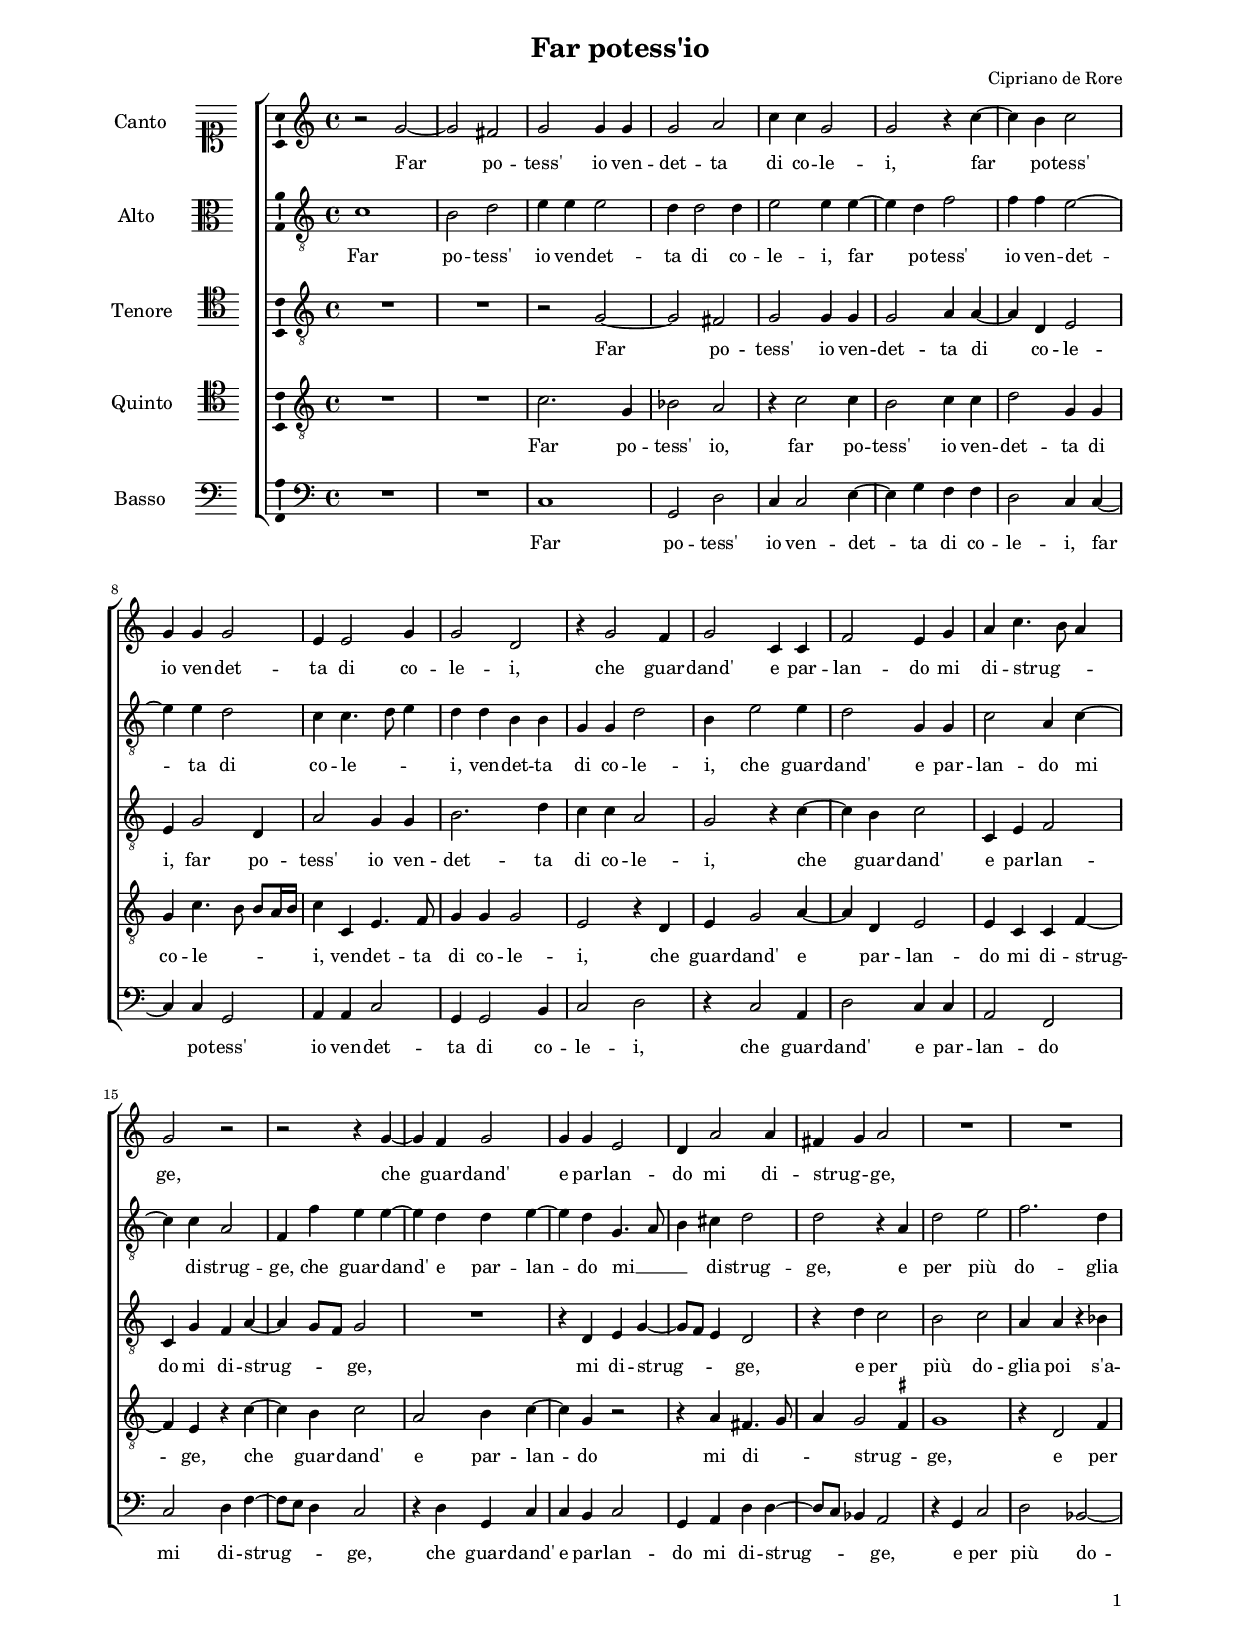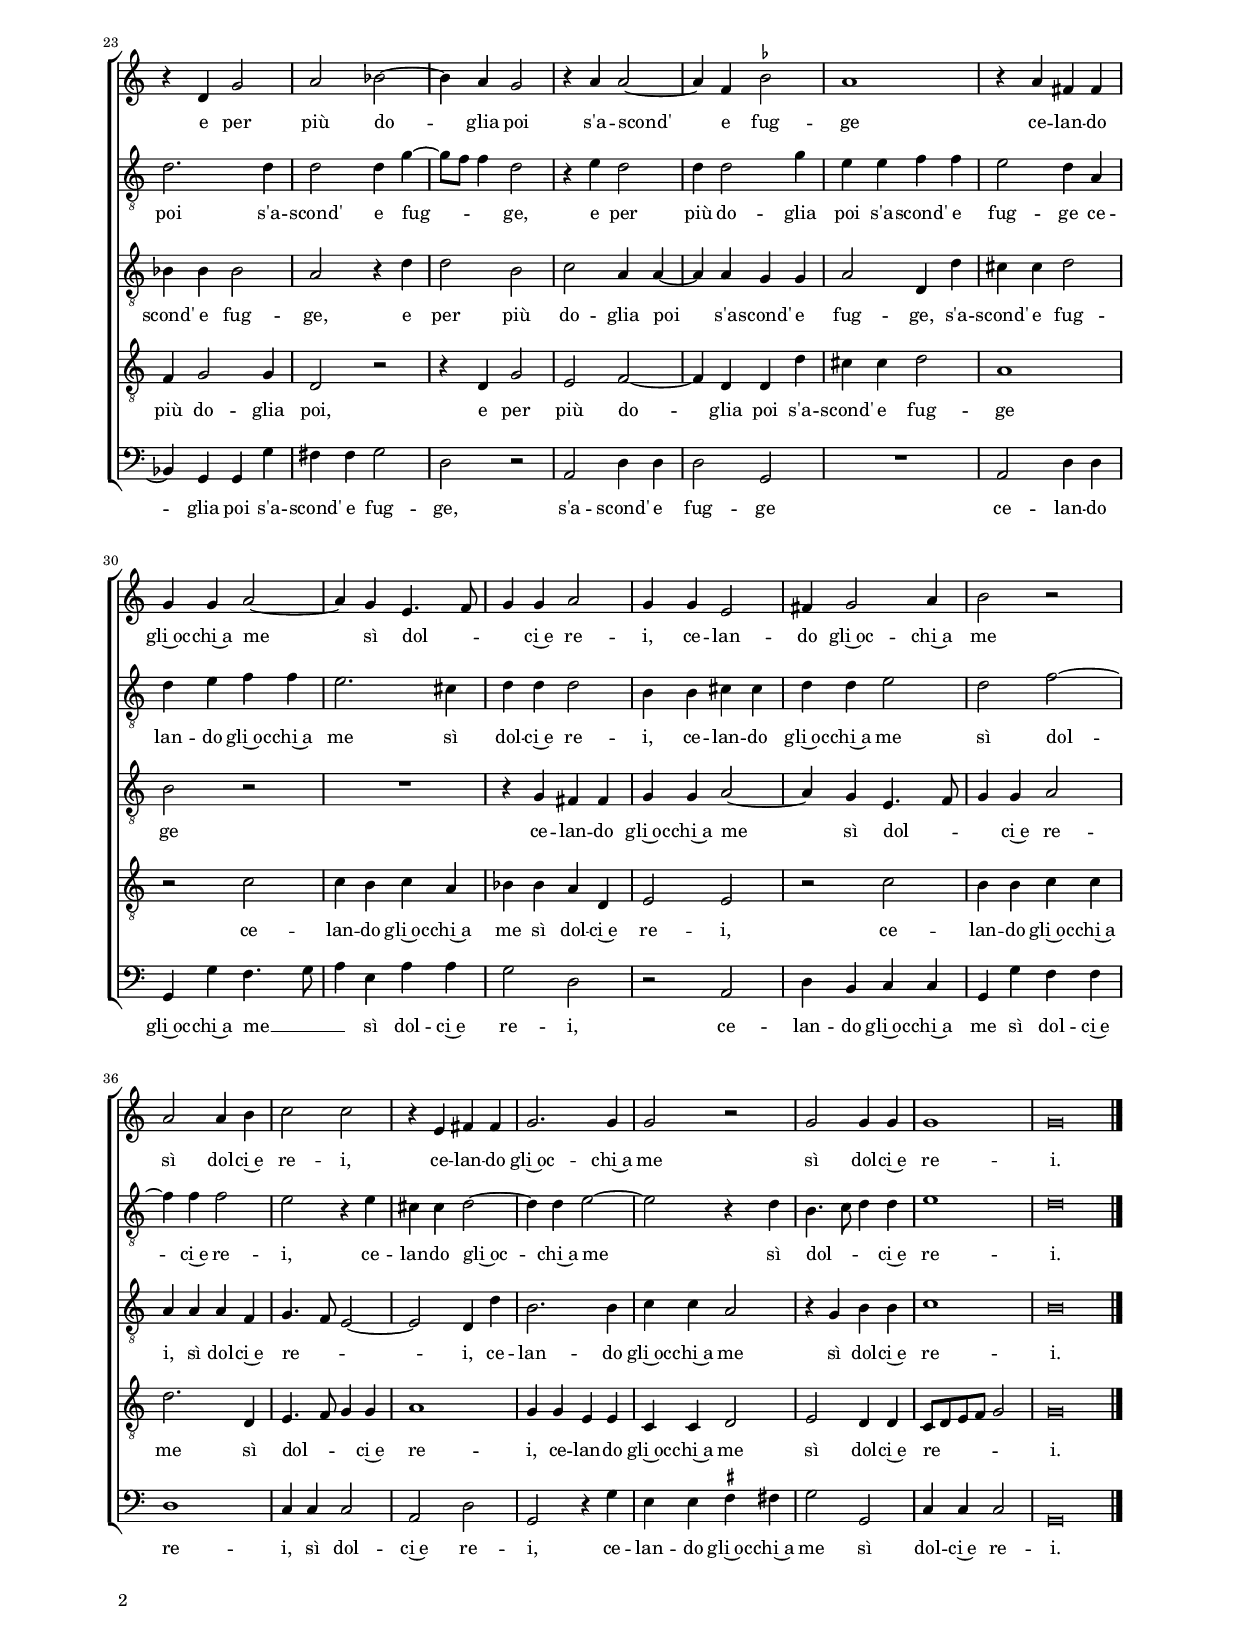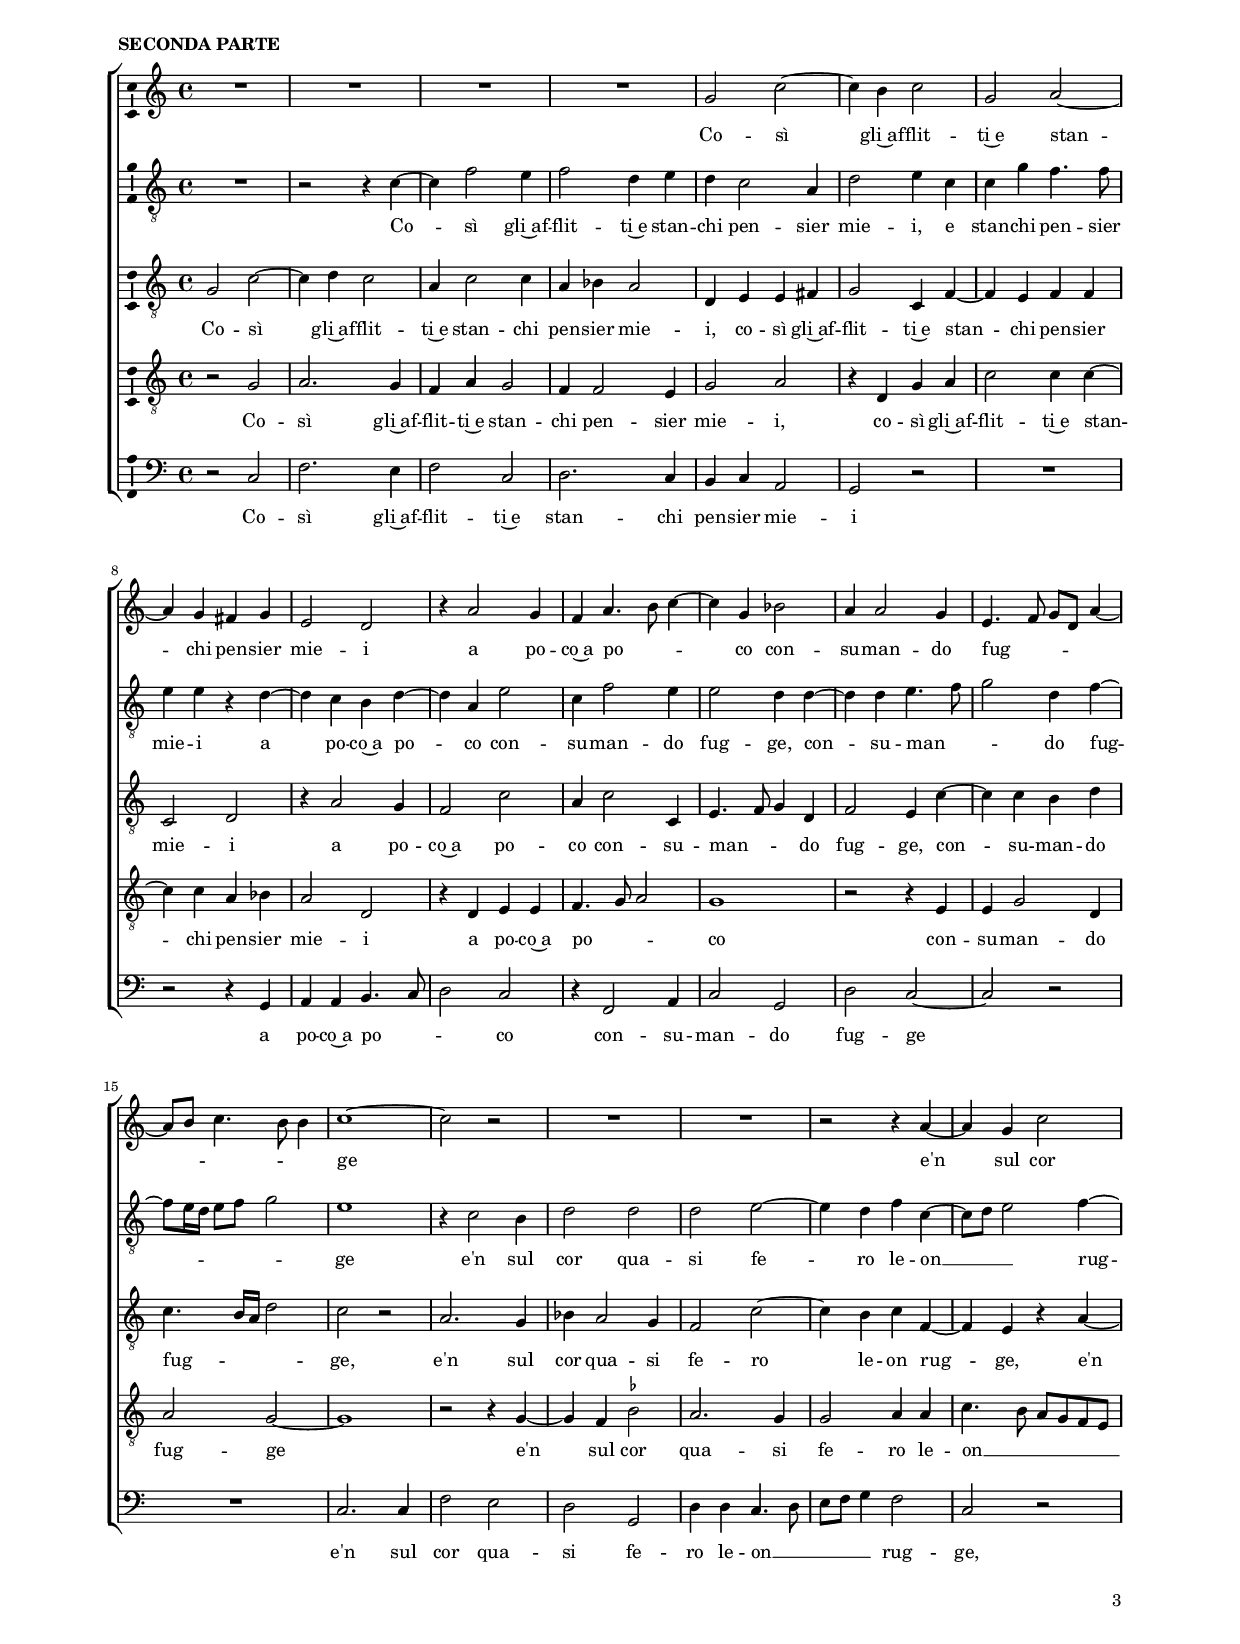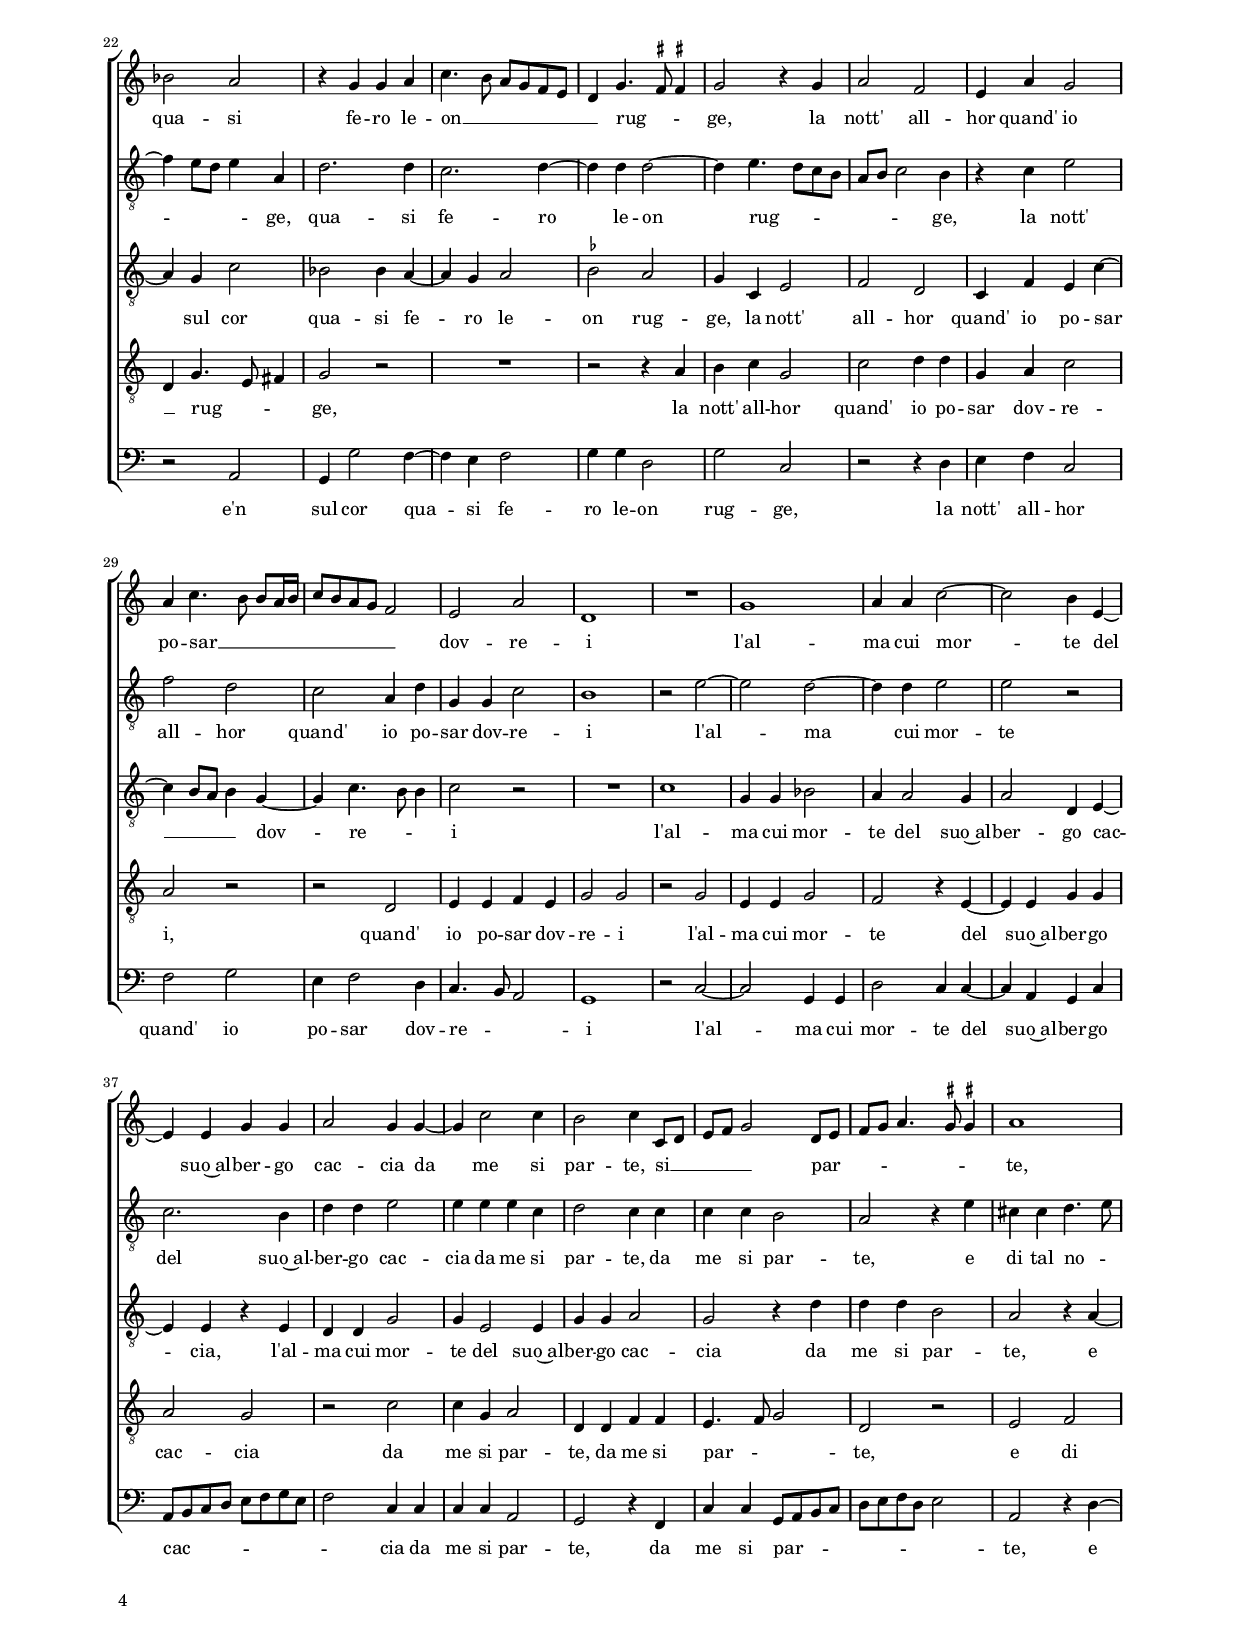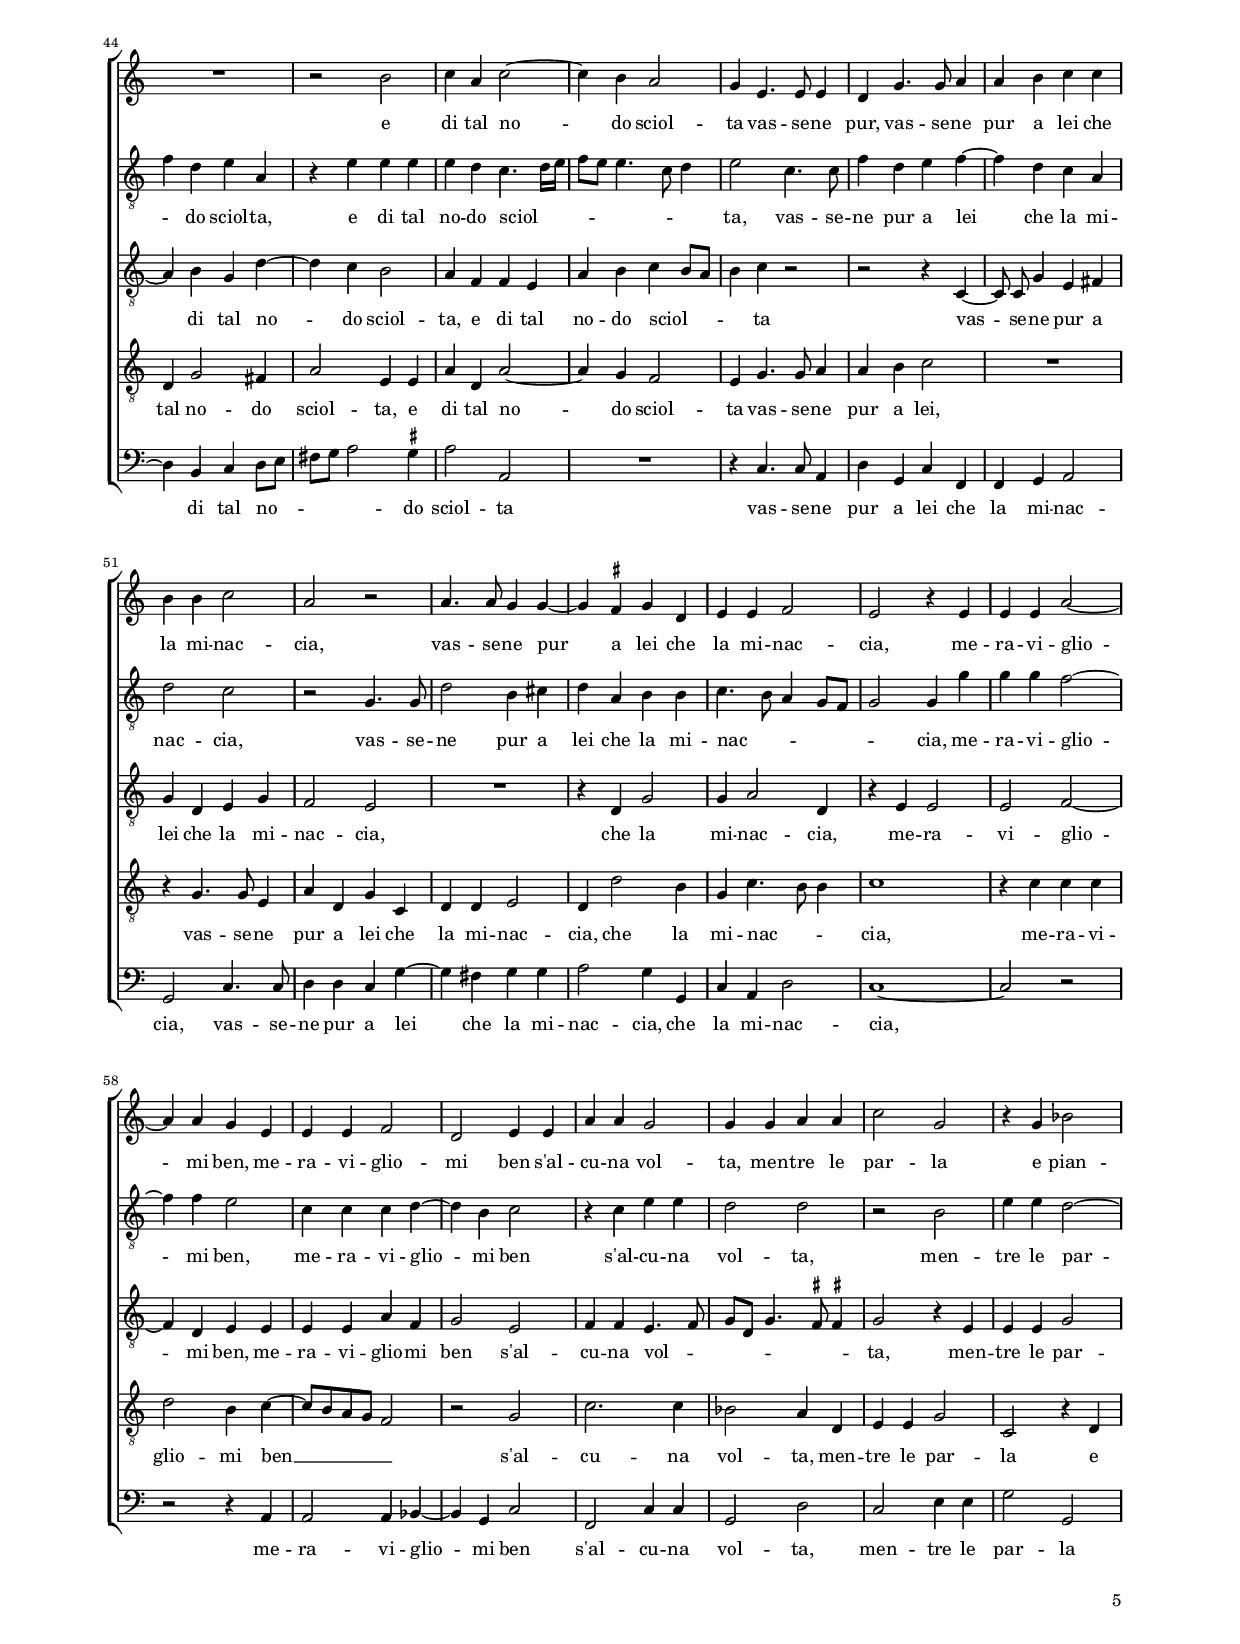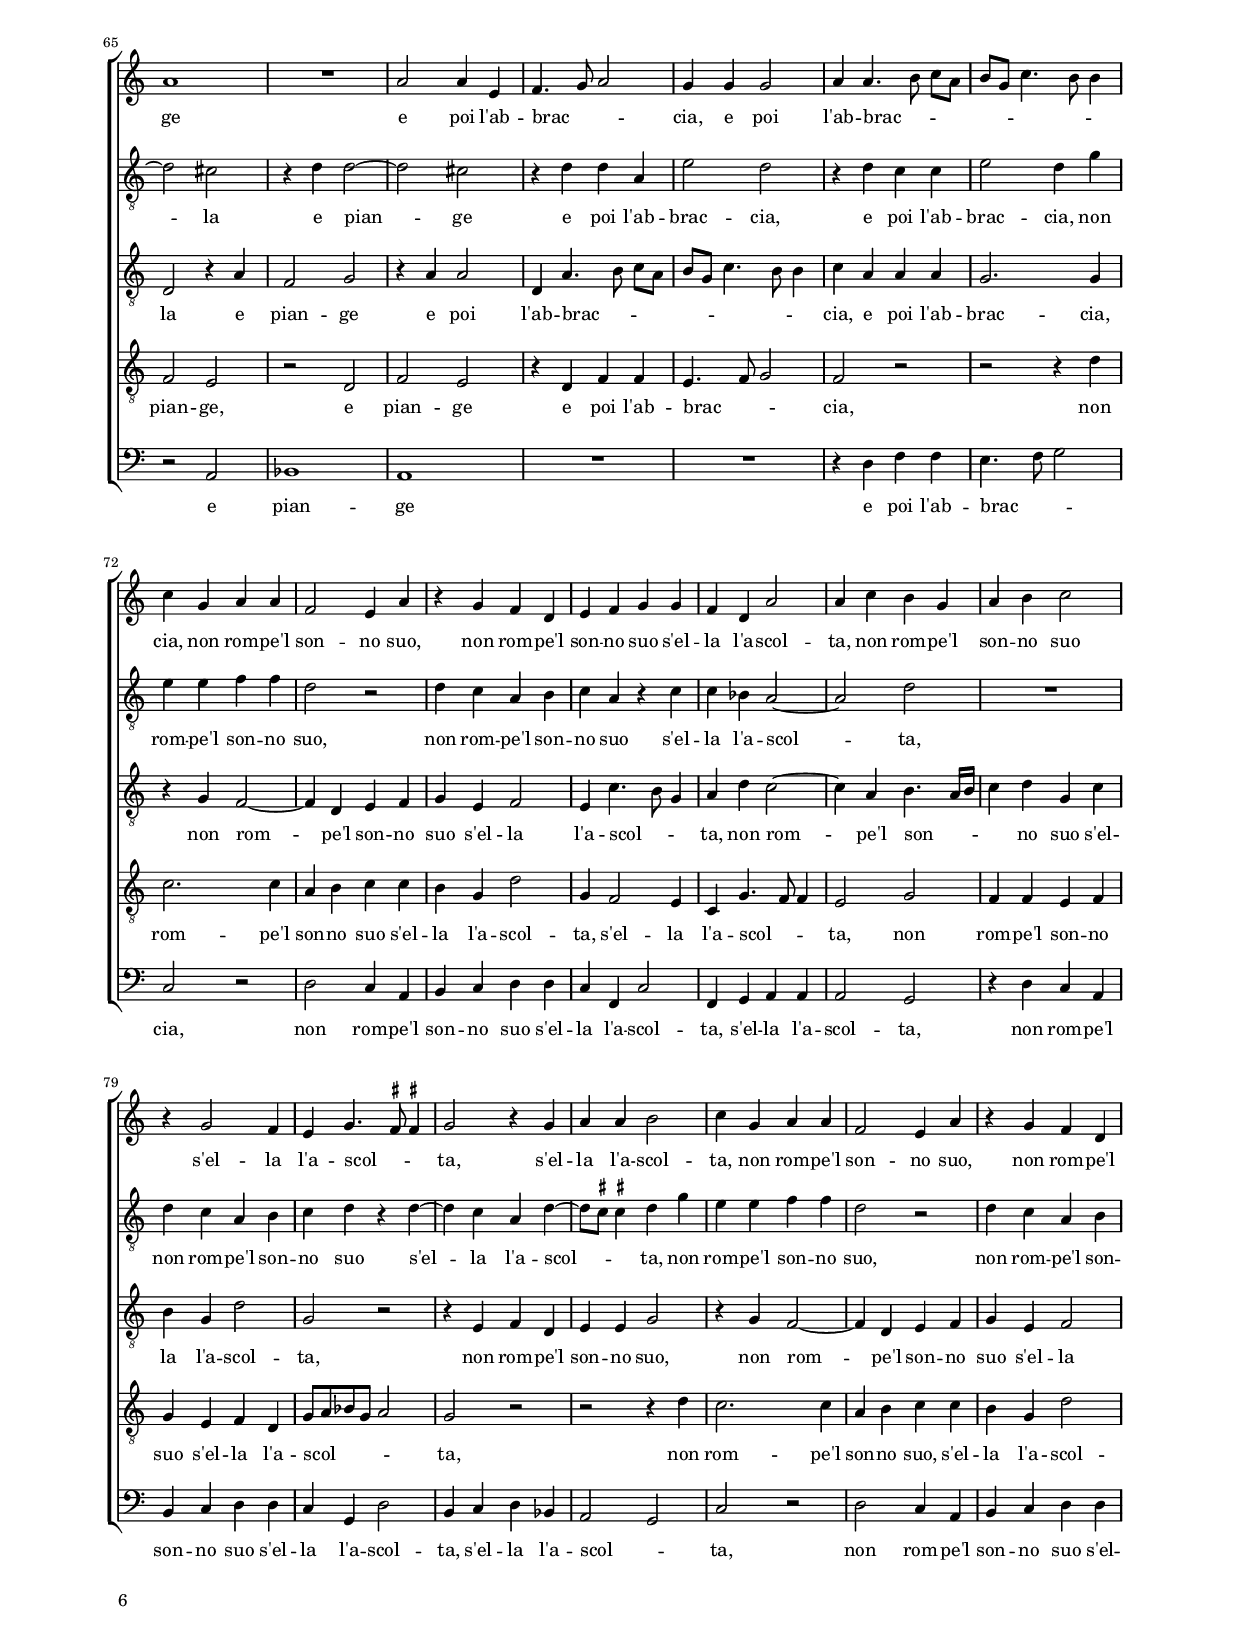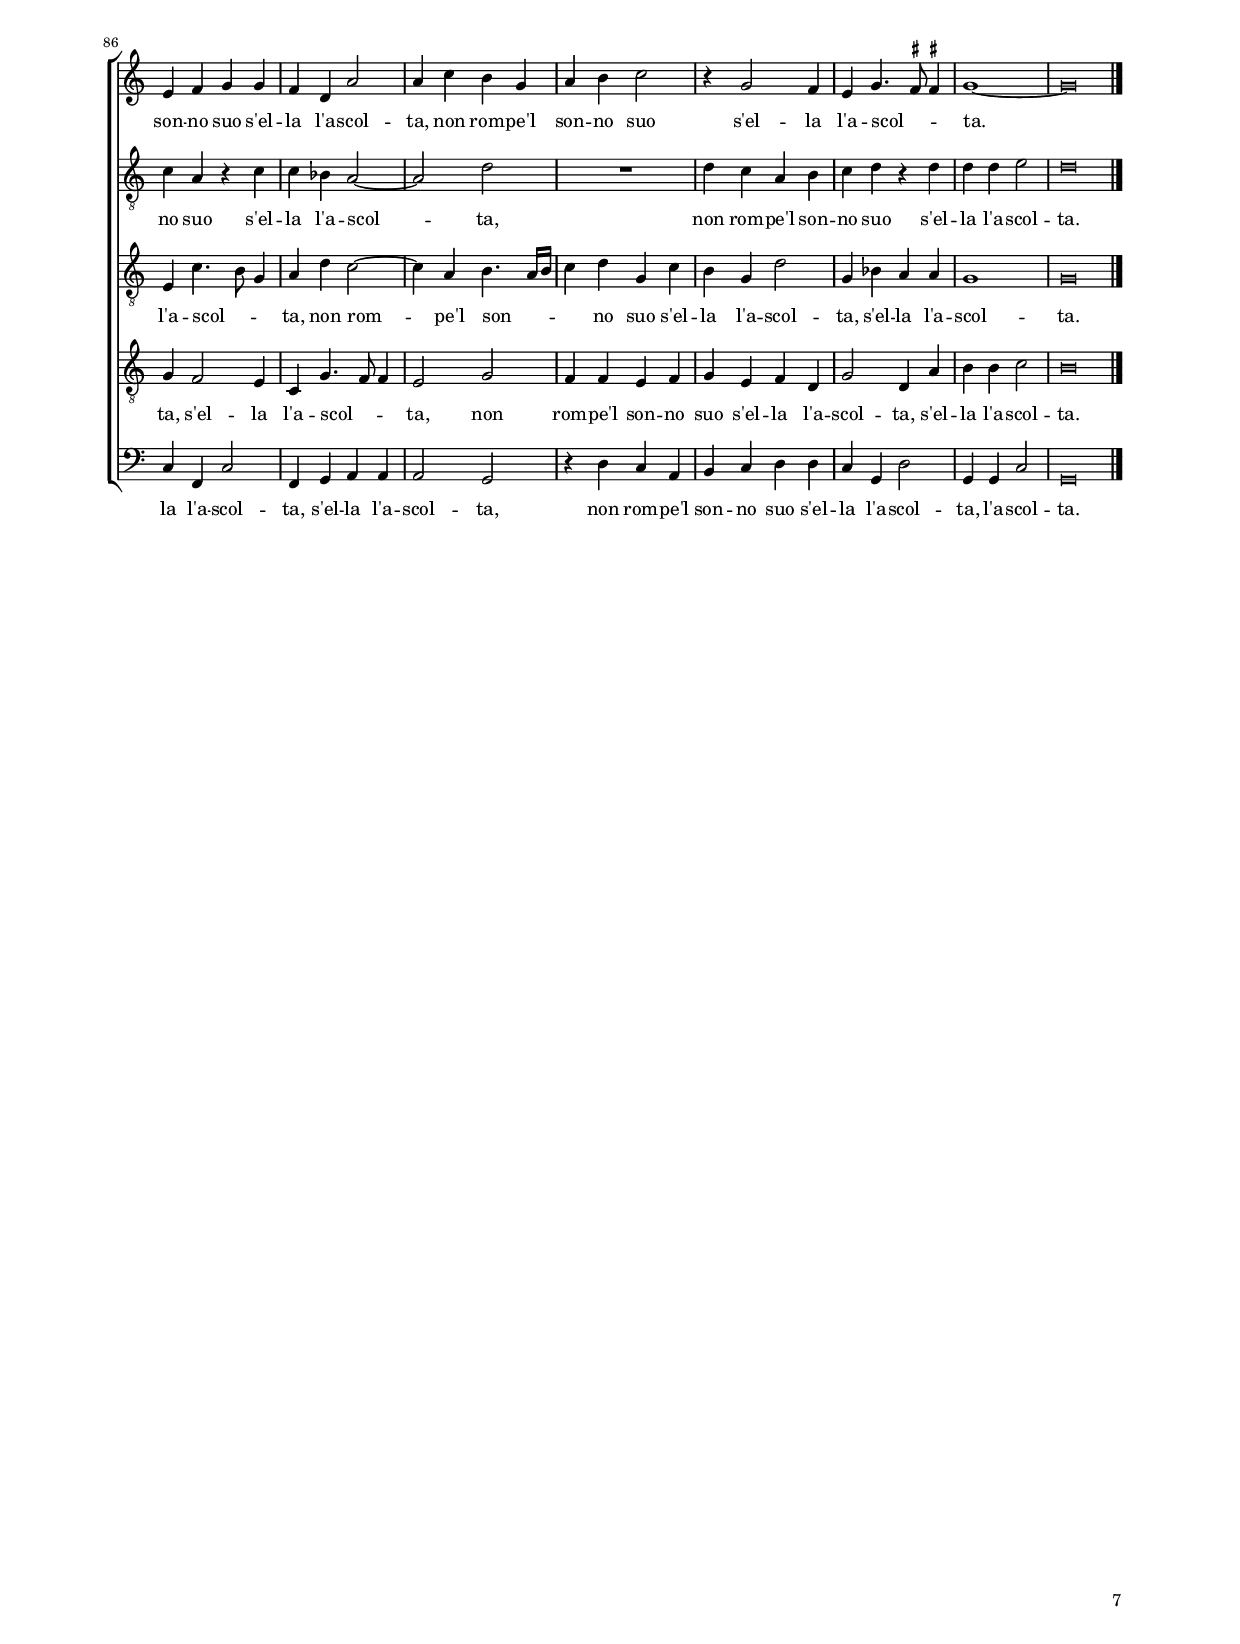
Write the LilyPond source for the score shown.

\header
{
  title="Far potess'io"
  composer="Cipriano de Rore"
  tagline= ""
}

\version "2.20.0"
\language deutsch
#(set-global-staff-size 15)
% #(set-default-paper-size "letter")
#(ly:set-option 'point-and-click #f)

	
	ficta = { \once \set suggestAccidentals = ##t }
	
	forget = #(define-music-function (music) (ly:music?) #{
		\accidentalStyle forget
		$music
		\accidentalStyle default
		#})
	

\paper
	{
	top-margin = 1.8 \cm
	bottom-margin = 1.2 \cm
	left-margin = 2 \cm
	right-margin = 2 \cm
	ragged-bottom = ##f
	ragged-last-bottom = ##t
	print-page-number = ##f
	score-system-spacing = #'((basic-distance . 16) (minimum-distance . 14) (padding . 5) (strechability . 150))
	system-system-spacing = #'((basic-distance . 16) (minimum-distance . 14) (padding . 5) (strechability . 150))
    oddFooterMarkup=\markup   \fill-line { "" \fromproperty #'page:page-number-string }
    evenFooterMarkup=\markup  \fill-line { \fromproperty #'page:page-number-string "" }
    last-bottom-spacing = #'((basic-distance . 12) (minimum-distance . 7) (padding . 4))
%	systems-per-page = 3
%	page-count = 6
%	min-systems-per-page = 3
	}

global = {
    % \set Staff.autoBeaming = ##f
	\key c \major
	\time 4/4
    \set Score.tempoHideNote = ##t
    \tempo 4 = 100
    \skip 1*42
    \set Score.measureLength = #(ly:make-moment 2/1)
    \skip 1*2 \bar "|."
	}
	

incipitcantus = \markup { \score {
	{
	\set Staff.instrumentName = \markup { \fontsize #1 "Canto" }
	\key c \major
	\clef soprano
	s4 \bar ""
	}
	\layout  {
	raggedright = ##t
	indent = 1.8 \cm
	line-width = 2.5 \cm
	\context { \Staff \remove Time_signature_engraver }
	\override Staff.Clef.Y-extent = #'(0 . 0)
	}} \hspace #1 }
      
      
incipitaltus = \markup { \score {
	{
	\set Staff.instrumentName = \markup { \fontsize #1 "Alto" }
	\key c \major
	\clef alto
	s4 \bar ""
	}
	\layout  {
	raggedright = ##t
	indent = 1.8 \cm
	line-width = 2.5 \cm
	\context { \Staff \remove Time_signature_engraver }
	\override Staff.Clef.Y-extent = #'(0 . 0)
	}} \hspace #1 }


incipittenor = \markup { \score {
	{
	\set Staff.instrumentName = \markup { \fontsize #1 "Tenore" }
	\key c \major
	\clef tenor
	s4 \bar ""
	}
	\layout  {
	raggedright = ##t
	indent = 1.8 \cm
	line-width = 2.5 \cm
	\context { \Staff \remove Time_signature_engraver }
	\override Staff.Clef.Y-extent = #'(0 . 0)
	}} \hspace #1 }
      
      
incipitquintus = \markup { \score {
	{
	\set Staff.instrumentName = \markup { \fontsize #1 "Quinto" }
	\key c \major
	\clef tenor
	s4 \bar ""
	}
	\layout  {
	raggedright = ##t
	indent = 1.8 \cm
	line-width = 2.5 \cm
	\context { \Staff \remove Time_signature_engraver }
	\override Staff.Clef.Y-extent = #'(0 . 0)
	}} \hspace #1 }
      
      
incipitbassus = \markup { \score {
	{
	\set Staff.instrumentName = \markup { \fontsize #1 "Basso" }
	\key c \major
	\clef bass
	s4 \bar ""
	}
	\layout  {
	raggedright = ##t
	indent = 1.8 \cm
	line-width = 2.5 \cm
	\context { \Staff \remove Time_signature_engraver }
	\override Staff.Clef.Y-extent = #'(0 . 0)
	}} \hspace #1 }


cantus =  \relative c''
	{
	r2 g~
	g2 fis
	g2 g4 g
	g2 a
%5
	c4 c g2 |
	g2 r4 c~
	c4 h c2
	g4 g g2
	e4 e2 g4
%10
	g2 d |
	r4 g2 f4
	g2 c,4 c
	f2 e4 g
	a4 c4. h8 a4
%15
	g2 r |
	r2 r4 g~
	g4 f g2
	g4 g e2
	d4 a'2 a4
%20
	fis4 g a2 |
	R1
	R1
	r4 d, g2
	a2 b~
%25
	b4 a g2 |
	r4 a a2~
	a4 f \ficta b2
	a1
	r4 a fis fis
%30
	g4 g a2~ |
	a4 g e4. f8
	g4 g a2
	g4 g e2
	fis4 g2 a4
%35
	h2 r |
	a2 a4 h
	c2 c
	r4 e, fis fis
	g2. g4
%40
	g2 r |
	g2 g4 g
	g1
	g\breve |
	}


altus =  \relative c'
    {
	c1
	h2 d
	e4 e e2
	d4 d2 d4
%5
	e2 e4 e~ |
	e4 d f2
	f4 f e2~
	e4 e d2
	c4 c4. d8 e4
%10
	d4 d h h |
	g4 g d'2
	h4 e2 e4
	d2 g,4 g
	c2 a4 c~
%15
	c4 c a2 |
	f4 f' e e~
	e4 d d e~
	e4 d g,4. a8
	h4 cis d2
%20
	d2 r4 a |
	d2 e
	f2. d4
	d2. d4
	d2 d4 g~
%25
	g8 f f4 d2 |
	r4 e d2
	d4 d2 g4
	e4 e f f
	e2 d4 a
%30
    d4 e f f |	
	e2. cis4
	d4 d d2
	h4 h cis cis
	d4 d e2
%35
	d2 f~ |
	f4 f f2
	e2 r4 e
	cis4 cis d2~
	d4 d e2~
%40
	e2 r4 d |
	h4. c8 d4 d
	e1
	d\breve |
	}


tenor =  \relative c'
	{
	R1
	R1
	r2 g~
	g2 fis
%5
	g2 g4 g |
	g2 a4 a~
	a4 d, e2
	e4 g2 d4
	a'2 g4 g
%10
	h2. d4 |
	c4 c a2
	g2 r4 c~
	c4 h c2
	c,4 e f2
%15
	c4 g' f a~ |
	a4 g8 f g2
	R1
	r4 d e g~
	g8 f e4 d2
%20
	r4 d' c2 |
	h2 c
	a4 a r b
	b4 b b2
	a2 r4 d
%25
	d2 h |
	c2 a4 a~
	a4 a g g
	a2 d,4 d'
	cis4 cis d2
%30
	h2 r |
	R1
	r4 g fis fis
	g4 g a2~
	a4 g e4. f8
%35
	g4 g a2 |
	a4 a a f
	g4. f8 e2~
	e2 d4 d'
	h2. h4
%40
	c4 c a2 |
	r4 g h h
	c1
	h\breve |
	}


quintus  =  \relative c'
	{
	R1
	R1
	c2. g4
	b2 a
%5
	r4 c2 c4 |
	h2 c4 c
	d2 g,4 g
	g4 c4. h8 h[ a16 h]
	c4 c, e4. f8
%10
	g4 g g2 |
	e2 r4 d
	e4 g2 a4~
	a4 d, e2
	e4 c c f~
%15
	f4 e r c'~ |
	c4 h c2
	a2 h4 c~
	c4 g r2
	r4 a fis4. g8
%20
	a4 g2 \ficta fis4 |
	g1
	r4 d2 f4
	f4 g2 g4
	d2 r
%25
	r4 d g2 |
	e2 f~
	f4 d d d'
	cis4 cis d2
	a1
%30
	r2 c |
	c4 h c a
	b4 b a d,
	e2 e
	r2 c'
%35
	h4 h c c |
	d2. d,4
	e4. f8 g4 g
	a1
	g4 g e e
%40
	c4 c d2 |
	e2 d4 d
	c8 d e f g2
	g\breve |
	}


bassus  =  \relative c
	{
	R1
	R1
	c1
	g2 d'
%5
	c4 c2 e4~ |
	e4 g f f
	d2 c4 c~
	c4 c g2
	a4 a c2
%10
	g4 g2 h4 |
	c2 d
	r4 c2 a4
	d2 c4 c
	a2 f
%15
	c'2 d4 f~ |
	f8 e d4 c2
	r4 d g, c
	c4 h c2
	g4 a d d~
%20
	d8 c b4 a2 |
	r4 g c2
	d2 b~
	b4 g g g'
	fis4 fis g2
%25
	d2 r |
	a2 d4 d
	d2 g,
	R1
	a2 d4 d
%30
	g,4 g' f4. g8 |
	a4 e a a
	g2 d
	r2 a
	d4 h c c
%35
	g4 g' f f |
	d1
	c4 c c2
	a2 d
	g,2 r4 g'
%40
	e4 4 \ficta fis fis! |
	g2 g,
	c4 c c2
	g\breve |
	}


lyricscantus = \lyricmode {
	Far po -- tess' io ven -- det -- ta di co -- le -- i,
    far po -- tess' io ven -- det -- ta di co -- le -- i,
    che guar -- dand' e par -- lan -- do mi di -- strug -- _ _ ge,
    che guar -- dand' e par -- lan -- do mi di -- strug -- _ ge,
    e per più do -- glia poi s'a -- scond' e fug -- ge
    ce -- lan -- do gli~oc -- chi~a me sì dol -- _ _ ci~e re -- i,
    ce -- lan -- do gli~oc -- chi~a me sì dol -- ci~e re -- i,
    ce -- lan -- do gli~oc -- chi~a me sì dol -- ci~e re -- i.
	}


lyricsaltus = \lyricmode {
	Far po -- tess' io ven -- det -- ta di co -- le -- i,
    far po -- tess' io ven -- det -- ta di co -- le -- _ _ i,
    ven -- det -- ta di co -- le -- i,
    che guar -- dand' e par -- lan -- do mi di -- strug -- ge,
    che guar -- dand' e par -- lan -- do mi __ _ _ di -- strug -- ge,
    e per più do -- glia poi s'a -- scond' e fug -- _ _ ge,
    e per più do -- glia poi s'a -- scond' e fug -- ge
    ce -- lan -- do gli~oc -- chi~a me sì dol -- ci~e re -- i,
    ce -- lan -- do gli~oc -- chi~a me sì dol -- ci~e re -- i,
    ce -- lan -- do gli~oc -- chi~a me sì dol -- _ _ ci~e re -- i.
	}


lyricstenor = \lyricmode {
	Far po -- tess' io ven -- det -- ta di co -- le -- i,
    far po -- tess' io ven -- det -- ta di co -- le -- i,
    che guar -- dand' e par -- lan -- do mi di -- strug -- _ _ ge,
    mi di -- strug -- _ _ ge,
    e per più do -- glia poi s'a -- scond' e fug -- ge,
    e per più do -- glia poi s'a -- scond' e fug -- ge,
    s'a -- scond' e fug -- ge
    ce -- lan -- do gli~oc -- chi~a me sì dol -- _ _ ci~e re -- i,
    sì dol -- ci~e re -- _ _ i,
    ce -- lan -- do gli~oc -- chi~a me sì dol -- ci~e re -- i.
	}


lyricsquintus = \lyricmode {
	Far po -- tess' io,
    far po -- tess' io ven -- det -- ta di co -- le -- _ _ _ _ i,
    ven -- det -- ta di co -- le -- i,
    che guar -- dand' e par -- lan -- do mi di -- strug -- ge,
    che guar -- dand' e par -- lan -- do mi di -- _ _ strug -- _ ge,
    e per più do -- glia poi,
    e per più do -- glia poi s'a -- scond' e fug -- ge
    ce -- lan -- do gli~oc -- chi~a me sì dol -- ci~e re -- i,
    ce -- lan -- do gli~oc -- chi~a me sì dol -- _ _ ci~e re -- i,
    ce -- lan -- do gli~oc -- chi~a me sì dol -- ci~e re -- _ _ _ _ i.
	}


lyricsbassus = \lyricmode {
	Far po -- tess' io ven -- det -- ta di co -- le -- i,
    far po -- tess' io ven -- det -- ta di co -- le -- i,
    che guar -- dand' e par -- lan -- do mi di -- strug -- _ _ ge,
    che guar -- dand' e par -- lan -- do mi di -- strug -- _ _ ge,
    e per più do -- glia poi s'a -- scond' e fug -- ge,
    s'a -- scond' e fug -- ge
    ce -- lan -- do gli~oc -- chi~a me __ _ _ sì dol -- ci~e re -- i,
    ce -- lan -- do gli~oc -- chi~a me sì dol -- ci~e re -- i,
    sì dol -- ci~e re -- i,
    ce -- lan -- do gli~oc -- chi~a me sì dol -- ci~e re -- i.
	}


\score
{  
	% \transpose {
	\new ChoirStaff \with { \override StaffGrouper.staff-staff-spacing.basic-distance = #12 }
	<<

	\new Staff << \global
	\new Voice="v1" {
		\set Staff.instrumentName=\incipitcantus
		\set Staff.midiInstrument = "reed organ"
		\clef violin
		\cantus }
	\new Lyrics \lyricsto "v1" {\lyricscantus }
	>>


	\new Staff << \global
	\new Voice="v2" {
		\set Staff.instrumentName=\incipitaltus
		\set Staff.midiInstrument = "reed organ"
                \clef "G_8"
		\altus}
	\new Lyrics \lyricsto "v2" {\lyricsaltus }
	>>


	\new Staff << \global
	\new Voice="v3" {
		\set Staff.instrumentName=\incipittenor
		\set Staff.midiInstrument = "reed organ"
		\clef "G_8"
		\tenor }
	\new Lyrics \lyricsto "v3" {\lyricstenor }
	>>


	\new Staff << \global
	\new Voice="v5" {
		\set Staff.instrumentName=\incipitquintus
		\set Staff.midiInstrument = "reed organ"
		\clef "G_8"
		\quintus}
	\new Lyrics \lyricsto "v5" {\lyricsquintus }
	>>


	\new Staff << \global
	\new Voice="v4" {
		\set Staff.instrumentName=\incipitbassus
		\set Staff.midiInstrument = "reed organ"
		\clef bass
		\bassus }
	\new Lyrics \lyricsto "v4" {\lyricsbassus}
	>>

	>>
	% } % transpose

	\layout
	{
	indent = 2.5 \cm
	\context { \Staff \override TimeSignature.break-visibility = #end-of-line-invisible }
	\context { \Lyrics \override VerticalAxisGroup.nonstaff-relatedstaff-spacing.padding = #1.4 }
%	\context { \Lyrics \override LyricText.font-size = #1 }
	\context { \Staff \consists "Ambitus_engraver" }
	\context { \Score \override BarNumber.padding = #2 }
	\context { \Voice \override NoteHead.style = #'baroque }
	}


\midi
	{
	}

}

%%%%%%%%%%%%%%%%%%%%  SECUNDA PARS %%%%%%%%%%%%%%%%%%%%


global = {
	\key c \major
	\time 4/4
    \set Score.tempoHideNote = ##t
    \tempo 4 = 100
    \skip 1*92
    \set Score.measureLength = #(ly:make-moment 2/1)
    \skip 1*2 \bar "|."
	}


cantus =  \relative c''
	{
    R1    
	R1
	R1
	R1
%5
	g2 c~ |
	c4 h c2
	g2 a~
	a4 g fis g
	e2 d
%10
	r4 a'2 g4 |
	f4 a4. h8 c4~
	c4 g b2
	a4 a2 g4
	e4. f8 g8 d a'4~
%15
	a8 h c4. h8 h4 |
	c1~
	c2 r
	R1
	R1
%20
	r2 r4 a~ |
	a4 g c2
	b2 a
	r4 g g a
	c4. h8 a g f e
%25
	d4 g4. \ficta fis8 \ficta fis!4 |
	g2 r4 g
	a2 f
	e4 a g2
	a4 c4. h8 h a16 h
%30
	c8 h a g f2 |
	e2 a
	d,1
	R1
	g1
%35
	a4 a c2~ |
	c2 h4 e,~
	e4 e g g
	a2 g4 g~
	g4 c2 c4
%40
	h2 c4 c,8 d |
	e8 f g2 d8 e
	f8 g a4. \ficta gis8 \ficta gis!4
	a1
	R1
%45
	r2 h |
	c4 a c2~
	c4 h a2
	g4 e4. e8 e4
	d4 g4. g8 a4
%50
	a4 h c c |
	h4 h c2
	a2 r
	a4. a8 g4 g~
	g4 \ficta fis g d
%55
	e4 e f2 |
	e2 r4 e
	e4 e a2~
	a4 a g e
	e4 e f2
%60
	d2 e4 e |
	a4 a g2
	g4 g a a
	c2 g
	r4 g b2
%65
	a1 |
	R1
	a2 a4 e
	f4. g8 a2
	g4 g g2
%70
	a4 a4. h8 c[ a] |
	h8 g c4. h8 h4
	c4 g a a
	f2 e4 a
	r4 g f d
%75
	e4 f g g |
	f4 d a'2
	a4 c h g
	a4 h c2
	r4 g2 f4
%80
	e4 g4. \ficta fis8 \ficta fis!4 |
	g2 r4 g
	a4 a h2
	c4 g a a
	f2 e4 a
%85
	r4 g f d |
	e4 f g g
	f4 d a'2
	a4 c h g
	a4 h c2
%90
    r4 g2 f4 |    
	e4 g4. \ficta fis8 \ficta fis!4
    g1~
	g\breve |
	}


altus =  \relative c'
    {
	R1
	r2 r4 c~
	c4 f2 e4
	f2 d4 e
%5
	d4 c2 a4 |
	d2 e4 c
	c4 g' f4. f8
	e4 e r d~
	d4 c h d~
%10
	d4 a e'2 |
	c4 f2 e4
	e2 d4 d~
	d4 d e4. f8
	g2 d4 f~
%15
	f8 e16 d e8[ f] g2 |
	e1
	r4 c2 h4
	d2 d
	d2 e~
%20
	e4 d f c~ |
	c8 d e2 f4~
	f4 e8 d e4 a,
	d2. d4
	c2. d4~
%25
	d4 d d2~ |
	d4 e4. d8 c h
	a8 h c2 h4
	r4 c e2
	f2 d
%30
	c2 a4 d |
	g,4 g c2
	h1
	r2 e~
	e2 d~
%35
	d4 d e2 |
	e2 r
	c2. h4
	d4 d e2
	e4 e e c
%40
	d2 c4 c |
	c4 c h2
	a2 r4 e'
	cis4 cis d4. e8
	f4 d e a,
%45
	r4 e' e e |
	e4 d c4. d16 e
	f8 e e4. c8 d4
	e2 c4. c8
	f4 d e4 f~
%50
	f4 d c a |
	d2 c
	r2 g4. g8
	d'2 h4 cis
	d4 a h h
%55
	c4. h8 a4 g8 f |
	g2 g4 g'
	g4 g f2~
	f4 f e2
	c4 c c d~
%60
	d4 h c2 |
	r4 c e e
	d2 d
	r2 h
	e4 e d2~
%65
	d2 cis |
	r4 d d2~
	d2 cis
	r4 d d a
	e'2 d
%70
	r4 d c c |
	e2 d4 g
	e4 e f f
	d2 r
	d4 c a h
%75
	c4 a r c |
	c4 b a2~
	a2 d
	R1
	d4 c a h
%80
	c4 d r d~ |
	d4 c a d~
	d8 \ficta cis \ficta cis!4 d g
	e4 e f f
	d2 r
%85
	d4 c a h |
	c4 a r c
	c4 b a2~
	a2 d
	R1
%90
    d4 c a h |    
	c4 d r d
	d4 d e2
	d\breve |
	}


tenor =  \relative c'
	{
	g2 c~
	c4 d c2
	a4 c2 c4
	a4 b a2
%5
	d,4 e e fis |
	g2 c,4 f~
	f4 e f f
	c2 d
	r4 a'2 g4
%10
	f2 c' |
	a4 c2 c,4
	e4. f8 g4 d
	f2 e4 c'~
	c4 c h d
%15
	c4. h16 a d2 |
	c2 r
	a2. g4
	b4 a2 g4
	f2 c'~
%20
	c4 h c f,~ |
	f4 e r a~
	a4 g c2
	b2 b4 a~
	a4 g a2
%25
	\ficta b2 a |
	g4 c, e2
	f2 d
	c4 f e c'~
	c4 h8 a h4 g~
%30
	g4 c4. h8 h4 |
	c2 r
	R1
	c1
	g4 g b2
%35
	a4 a2 g4 |
	a2 d,4 e~
	e4 e r e
	d4 d g2
	g4 e2 e4
%40
	g4 g a2 |
	g2 r4 d'
	d4 d h2
	a2 r4 a~
	a4 h g d'~
%45
	d4 c h2 |
	a4 f f e
	a4 h c h8 a
	h4 c r2
	r2 r4 c,~
%50
	\autoBeamOff c8 c \autoBeamOn g'4 e fis |
	g4 d e g
	f2 e
	R1
	r4 d g2
%55
	g4 a2 d,4 |
	r4 e e2
	e2 f~
	f4 d e e
	e4 e a f
%60
	g2 e |
	f4 f e4. f8
	g8 d g4. \ficta fis8 \ficta fis!4
	g2 r4 e
	e4 e g2
%65
	d2 r4 a' |
	f2 g
	r4 a a2
	d,4 a'4. h8 c[ a]
	h8 g c4. h8 h4
%70
	c4 a a a |
	g2. g4
	r4 g f2~
	f4 d e f
	g4 e f2
%75
	e4 c'4. h8 g4 |
	a4 d c2~
	c4 a h4. a16 h
	c4 d g, c
	h4 g d'2
%80
	g,2 r |
	r4 e f d
	e4 e g2
	r4 g f2~
	f4 d e f
%85
	g4 e f2 |
	e4 c'4. h8 g4
	a4 d c2~
	c4 a h4. a16 h
	c4 d g, c
%90
    h4 g d'2 |    
	g,4 b a a
	g1
	g\breve |
	}


quintus  =  \relative c'
	{
	r2 g
	a2. g4
	f4 a g2
	f4 f2 e4
%5
	g2 a |
	r4 d, g a
	c2 c4 c~
	c4 c a b
	a2 d,
%10
	r4 d e e |
	f4. g8 a2
	g1
	r2 r4 e
	e4 g2 d4
%15
	a'2 g~ |
	g1
	r2 r4 g~
	g4 f \ficta b2
	a2. g4
%20
	g2 a4 a |
	c4. h8 a8 g f e
	d4 g4. e8 fis4
	g2 r
	R1
%25
	r2 r4 a |
	h4 c g2
	c2 d4 d
	g,4 a c2
	a2 r
%30
	r2 d, |
	e4 e f e
	g2 g
	r2 g
	e4 e g2
%35
	f2 r4 e~ |
	e4 e g g
	a2 g
	r2 c
	c4 g a2
%40
	d,4 d f f |
	e4. f8 g2
	d2 r
	e2 f
	d4 g2 fis4
%45
	a2 e4 e |
	a4 d, a'2~
	a4 g f2
	e4 g4. g8 a4
	a4 h c2
%50
	R1 |
	r4 g4. g8 e4
	a4 d, g c,
	d4 d e2
	d4 d'2 h4
%55
	g4 c4. h8 h4 |
	c1
	r4 c c c
	d2 h4 c~
	c8 h a g f2
%60
	r2 g |
	c2. c4
	b2 a4 d,
	e4 e g2
	c,2 r4 d
%65
	f2 e |
	r2 d
	f2 e
	r4 d f f
	e4. f8 g2
%70
	f2 r |
	r2 r4 d'
	c2. c4
	a4 h c c
	h4 g d'2
%75
	g,4 f2 e4 |
	c4 g'4. f8 f4
	e2 g
	f4 f e f
	g4 e f d
%80
	g8 a b g a2 |
	g2 r
	r2 r4 d'
	c2. c4
	a4 h c c
%85
	h4 g d'2 |
	g,4 f2 e4
	c4 g'4. f8 f4
	e2 g
	f4 f e f
%90
    g4 e f d |
	g2 d4 a'
	h4 h c2
	h\breve |
	}


bassus  =  \relative c
	{
	r2 c
	f2. e4
	f2 c
	d2. c4
%5
	h4 c a2 |
	g2 r
	R1
	r2 r4 g
	a4 a h4. c8
%10
	d2 c |
	r4 f,2 a4
	c2 g
	d'2 c~
	c2 r
%15
	R1 |
	c2. c4
	f2 e
	d2 g,
	d'4 d c4. d8
%20
	e8 f g4 f2 |
	c2 r
	r2 a
	g4 g'2 f4~
	f4 e f2
%25
	g4 g d2 |
	g2 c,
	r2 r4 d
	e4 f c2
	f2 g
%30
	e4 f2 d4 |
	c4. h8 a2
	g1
	r2 c~
	c2 g4 g
%35
	d'2 c4 c~ |
	c4 a g c
	a8 h c d e f g e
	f2 c4 c
	c4 c a2
%40
	g2 r4 f |
	c'4 c g8 a h c
	d8 e f d e2
	a,2 r4 d~
	d4 h c d8 e
%45
	fis8 g a2 \ficta gis4 |
	a2 a,
	R1
	r4 c4. c8 a4
	d4 g, c f,
%50
    f4 g a2 |	
	g2 c4. c8
	d4 d c g'~
	g4 fis g g
	a2 g4 g,
%55
	c4 a d2 |
	c1~
	c2 r
	r2 r4 a
	a2 a4 b~
%60
	b4 g c2 |
	f,2 c'4 c
	g2 d'
	c2 e4 e
	g2 g,
%65
	r2 a |
	b1
	a1
	R1
	R1
%70
	r4 d f f |
	e4. f8 g2
	c,2 r
	d2 c4 a
	h4 c d d
%75
	c4 f, c'2 |
	f,4 g a a
	a2 g
	r4 d' c a
	h4 c d d
%80
	c4 g d'2 |
	h4 c d b
	a2 g
	c2 r
	d2 c4 a
%85
	h4 c d d |
	c4 f, c'2
	f,4 g a a
	a2 g
	r4 d' c a
%90
    h4 c d d |
	c4 g d'2
	g,4 g c2
    g\breve |
	}


lyricscantus = \lyricmode {
	Co -- sì gli~af -- flit -- ti~e stan -- chi pen -- sier mie -- i
    a po -- co~a po -- _ _ co con -- su -- man -- do fug -- _ _ _ _ _ _ _ _ ge
    e'n sul cor qua -- si fe -- ro le -- on __ _ _ _ _ _ _ rug -- _ _ ge,
    la nott' all -- hor quand' io po -- sar __ _ _ _ _ _ _ _ _ _ dov -- re -- i
    l'al -- ma cui mor -- te del suo~al -- ber -- go cac -- cia
    da me si par -- te,
    si __ _ _ _ _ par -- _ _ _ _ _ _ te,
    e di tal no -- do sciol -- ta vas -- se -- ne pur,
    vas -- se -- ne pur a lei che la mi -- nac -- cia,
    vas -- se -- ne pur a lei che la mi -- nac -- cia,
    me -- ra -- vi -- glio -- mi ben,
    me -- ra -- vi -- glio -- mi ben
    s'al -- cu -- na vol -- ta,
    men -- tre le par -- la e pian -- ge
    e poi l'ab -- brac -- _ _ cia,
    e poi l'ab -- brac -- _ _ _ _ _ _ _ _ cia,
    non rom -- pe'l son -- no suo,
    non rom -- pe'l son -- no suo
    s'el -- la l'a -- scol -- ta,
    non rom -- pe'l son -- no suo
    s'el -- la l'a -- scol -- _ _ ta,
    s'el -- la l'a -- scol -- ta,
    non rom -- pe'l son -- no suo,
    non rom -- pe'l son -- no suo
    s'el -- la l'a -- scol -- ta,
    non rom -- pe'l son -- no suo
    s'el -- la l'a -- scol -- _ _ ta.
	}


lyricsaltus = \lyricmode {
	Co -- sì gli~af -- flit -- ti~e stan -- chi pen -- sier mie -- i,
    e stan -- chi pen -- sier mie -- i
    a po -- co~a po -- co con -- su -- man -- do fug -- ge,
    con -- su -- man -- _ _ do fug -- _ _ _ _ _ ge
    e'n sul cor qua -- si fe -- ro le -- on __ _ _ rug -- _ _ _ ge,
    qua -- si fe -- ro le -- on rug -- _ _ _ _ _ _ ge,
    la nott' all -- hor quand' io po -- sar dov -- re -- i
    l'al -- ma cui mor -- te del suo~al -- ber -- go cac -- cia
    da me si par -- te,
    da me si par -- te,
    e di tal no -- _ _ do sciol -- ta,
    e di tal no -- do sciol -- _ _ _ _ _ _ _ ta,
    vas -- se -- ne pur a lei che la mi -- nac -- cia,
    vas -- se -- ne pur a lei che la mi -- nac -- _ _ _ _ _ cia,
    me -- ra -- vi -- glio -- mi ben,
    me -- ra -- vi -- glio -- mi ben
    s'al -- cu -- na vol -- ta,
    men -- tre le par -- la e pian -- ge
    e poi l'ab -- brac -- cia,
    e poi l'ab -- brac -- cia,
    non rom -- pe'l son -- no suo,
    non rom -- pe'l son -- no suo
    s'el -- la l'a -- scol -- ta,
    non rom -- pe'l son -- no suo
    s'el -- la l'a -- scol -- _ _ ta,
    non rom -- pe'l son -- no suo,
    non rom -- pe'l son -- no suo
    s'el -- la l'a -- scol -- ta,
    non rom -- pe'l son -- no suo
    s'el -- la l'a -- scol -- ta.
	}


lyricstenor = \lyricmode {
	Co -- sì gli~af -- flit -- ti~e stan -- chi pen -- sier mie -- i,
    co -- sì gli~af -- flit -- ti~e stan -- chi pen -- sier mie -- i
    a po -- co~a po -- co con -- su -- man -- _ _ do fug -- ge,
    con -- su -- man -- do fug -- _ _ _ ge,
    e'n sul cor qua -- si fe -- ro le -- on rug -- ge,
    e'n sul cor qua -- si fe -- ro le -- on rug -- ge,
    la nott' all -- hor quand' io po -- sar __ _ _ _ dov -- re -- _ _ i
    l'al -- ma cui mor -- te del suo~al -- ber -- go cac -- cia,
    l'al -- ma cui mor -- te del suo~al -- ber -- go cac -- cia
    da me si par -- te,
    e di tal no -- do sciol -- ta,
    e di tal no -- do sciol -- _ _ _ ta
    vas -- se -- ne pur a lei che la mi -- nac -- cia,
    che la mi -- nac -- cia,
    me -- ra -- vi -- glio -- mi ben,
    me -- ra -- vi -- glio -- mi ben
    s'al -- cu -- na vol -- _ _ _ _ _ _ ta,
    men -- tre le par -- la e pian -- ge
    e poi l'ab -- brac -- _ _ _ _ _ _ _ _ cia,
    e poi l'ab -- brac -- cia,
    non rom -- pe'l son -- no suo
    s'el -- la l'a -- scol -- _ _ ta,
    non rom -- pe'l son -- _ _ _ no suo
    s'el -- la l'a -- scol -- ta,
    non rom -- pe'l son -- no suo,
    non rom -- pe'l son -- no suo
    s'el -- la l'a -- scol -- _ _ ta,
    non rom -- pe'l son -- _ _ _ no suo
    s'el -- la l'a -- scol -- ta,
    s'el -- la l'a -- scol -- ta.
	}


lyricsquintus = \lyricmode {
	Co -- sì gli~af -- flit -- ti~e stan -- chi pen -- sier mie -- i,
    co -- sì gli~af -- flit -- ti~e stan -- chi pen -- sier mie -- i
    a po -- co~a po -- _ _ co con -- su -- man -- do fug -- ge
    e'n sul cor qua -- si fe -- ro le -- on __ _ _ _ _ _ _ rug -- _ _ ge,
    la nott' all -- hor quand' io po -- sar dov -- re -- i,
    quand' io po -- sar dov -- re -- i
    l'al -- ma cui mor -- te del suo~al -- ber -- go cac -- cia
    da me si par -- te,
    da me si par -- _ _ te,
    e di tal no -- do sciol -- ta,
    e di tal no -- do sciol -- ta
    vas -- se -- ne pur a lei,
    vas -- se -- ne pur a lei che la mi -- nac -- cia,
    che la mi -- nac -- _ _ cia,
    me -- ra -- vi -- glio -- mi ben __ _ _ _ _
    s'al -- cu -- na vol -- ta,
    men -- tre le par -- la e pian -- ge,
    e pian -- ge
    e poi l'ab -- brac -- _ _ cia,
    non rom -- pe'l son -- no suo
    s'el -- la l'a -- scol -- ta,
    s'el -- la l'a -- scol -- _ _ ta,
    non rom -- pe'l son -- no suo
    s'el -- la l'a -- scol -- _ _ _ _ ta,
    non rom -- pe'l son -- no suo,
    s'el -- la l'a -- scol -- ta,
    s'el -- la l'a -- scol -- _ _ ta,
    non rom -- pe'l son -- no suo
    s'el -- la l'a -- scol -- ta,
    s'el -- la l'a -- scol -- ta.
	}


lyricsbassus = \lyricmode {
	Co -- sì gli~af -- flit -- ti~e stan -- chi pen -- sier mie -- i
    a po -- co~a po -- _ _ co con -- su -- man -- do fug -- ge
    e'n sul cor qua -- si fe -- ro le -- on __ _ _ _ _ rug -- ge,
    e'n sul cor qua -- si fe -- ro le -- on rug -- ge,
    la nott' all -- hor quand' io po -- sar dov -- re -- _ _ i
    l'al -- ma cui mor -- te del suo~al -- ber -- go cac -- _ _ _ _ _ _ _ _ cia
    da me si par -- te,
    da me si par -- _ _ _ _ _ _ _ _ te,
    e di tal no -- _ _ _ _ do sciol -- ta 
    vas -- se -- ne pur a lei che la mi -- nac -- cia,
    vas -- se -- ne pur a lei che la mi -- nac -- cia,
    che la mi -- nac -- cia,
    me -- ra -- vi -- glio -- mi ben
    s'al -- cu -- na vol -- ta,
    men -- tre le par -- la e pian -- ge
    e poi l'ab -- brac -- _ _ cia,
    non rom -- pe'l son -- no suo
    s'el -- la l'a -- scol -- ta,
    s'el -- la l'a -- scol -- ta,
    non rom -- pe'l son -- no suo
    s'el -- la l'a -- scol -- ta,
    s'el -- la l'a -- scol -- _ ta,
    non rom -- pe'l son -- no suo
    s'el -- la l'a -- scol -- ta,
    s'el -- la l'a -- scol -- ta,
    non rom -- pe'l son -- no suo
    s'el -- la l'a -- scol -- ta,
    l'a -- scol -- ta.
	}


\score
	{  
	% \transpose {
	\new ChoirStaff \with { \override StaffGrouper.staff-staff-spacing.basic-distance = #12 }
	<<

	\new Staff <<\global
	\new Voice="v1" {
	  %\set Staff.instrumentName=Cantus
		\set Staff.midiInstrument = "reed organ"
		\clef violin
		\cantus }
	\new Lyrics \lyricsto "v1" {\lyricscantus }
	>>


	\new Staff << \global
	\new Voice="v2" {
	  %\set Staff.instrumentName=Altus
		\set Staff.midiInstrument = "reed organ"
		\clef "G_8"
		\altus}
	\new Lyrics \lyricsto "v2" {\lyricsaltus }
	>>


	\new Staff <<\global
	\new Voice="v3" {
	  %\set Staff.instrumentName=Tenor
		\set Staff.midiInstrument = "reed organ"
		\clef "G_8"
		\tenor }
	\new Lyrics \lyricsto "v3" {\lyricstenor }
	>>


	\new Staff << \global
	\new Voice="v5" {
	  %\set Staff.instrumentName=Quintus
		\set Staff.midiInstrument = "reed organ"
		\clef "G_8"
		\quintus}
	\new Lyrics \lyricsto "v5" {\lyricsquintus }
	>>


	\new Staff <<\global
	\new Voice="v4" {
	  %\set Staff.instrumentName=Bassus
		\set Staff.midiInstrument = "reed organ"
		\clef bass
		\bassus }
	\new Lyrics \lyricsto "v4" {\lyricsbassus}
	>>
	
	>>
	% } % transpose

	\layout
	{
	indent = 0 \cm
	\context { \Staff \override TimeSignature.break-visibility = #end-of-line-invisible }
	\context { \Lyrics \override VerticalAxisGroup.nonstaff-relatedstaff-spacing.padding = #1.4 }
%	\context { \Lyrics \override LyricText.font-size = #1 }
	\context { \Staff \consists "Ambitus_engraver" }
	\context { \Score \override BarNumber.padding = #2 }
	\context { \Voice \override NoteHead.style = #'baroque }
	}

        \header { piece = \markup { \raise #2 \bold "SECONDA PARTE"} }

\midi
	{
	}
	
}

% EOF
